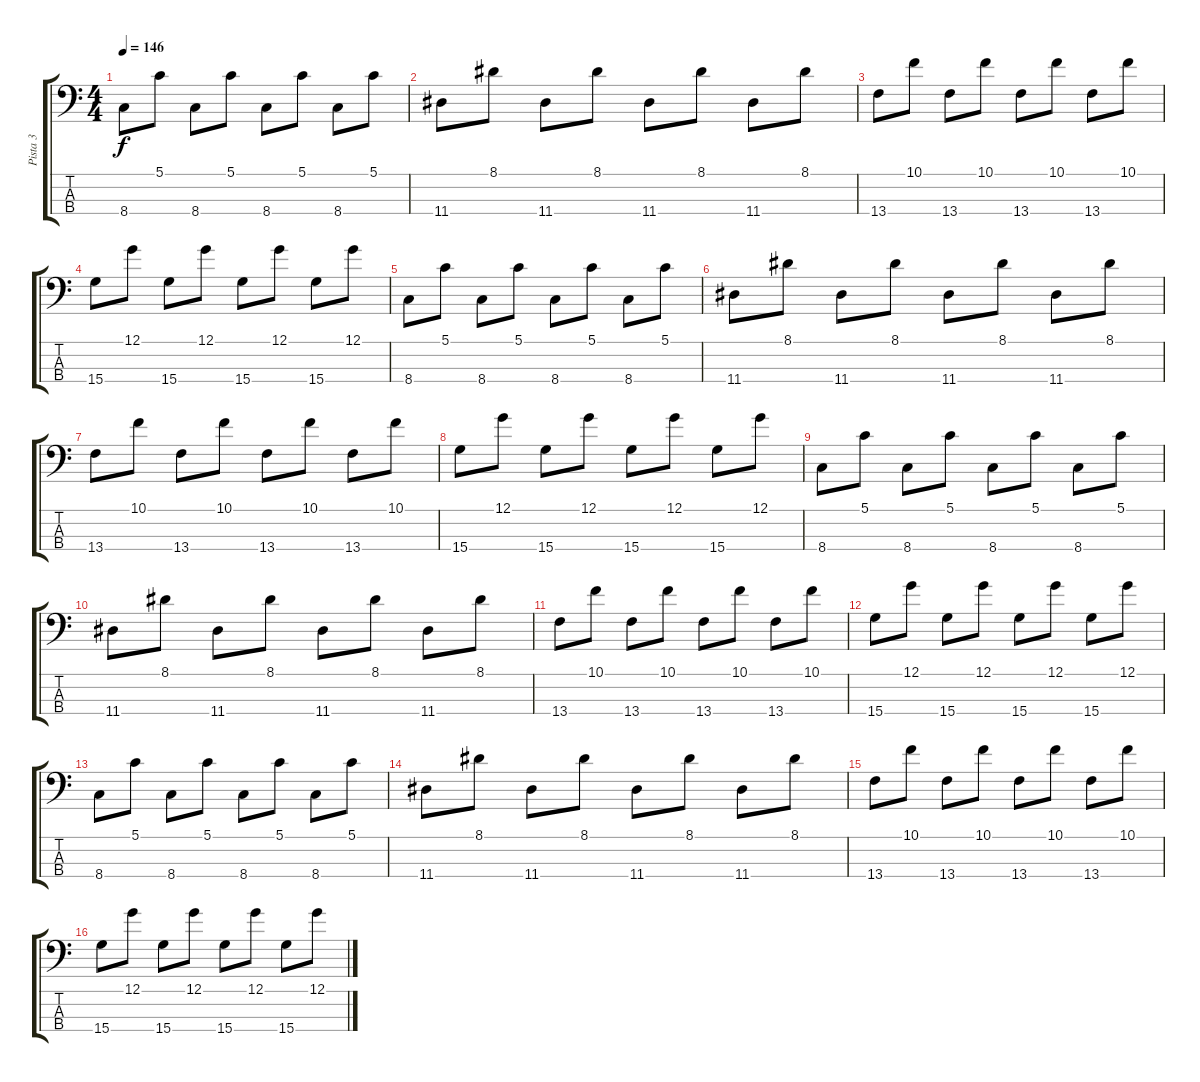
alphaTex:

\track ("Pista 3" "Pista 3") {instrument electricbasspick}
\staff {score tabs}
\tuning (G2 D2 A1 E1) {hide}
\ts (4 4)
\tempo 146
\clef f4
\ks c
8.4.8{dy f} 5.1.8 8.4.8 5.1.8 8.4.8 5.1.8 8.4.8 5.1.8 |
11.4.8 8.1.8 11.4.8 8.1.8 11.4.8 8.1.8 11.4.8 8.1.8 |
13.4.8 10.1.8 13.4.8 10.1.8 13.4.8 10.1.8 13.4.8 10.1.8 |
15.4.8 12.1.8 15.4.8 12.1.8 15.4.8 12.1.8 15.4.8 12.1.8 |
8.4.8 5.1.8 8.4.8 5.1.8 8.4.8 5.1.8 8.4.8 5.1.8 |
11.4.8 8.1.8 11.4.8 8.1.8 11.4.8 8.1.8 11.4.8 8.1.8 |
13.4.8 10.1.8 13.4.8 10.1.8 13.4.8 10.1.8 13.4.8 10.1.8 |
15.4.8 12.1.8 15.4.8 12.1.8 15.4.8 12.1.8 15.4.8 12.1.8 |
8.4.8 5.1.8 8.4.8 5.1.8 8.4.8 5.1.8 8.4.8 5.1.8 |
11.4.8 8.1.8 11.4.8 8.1.8 11.4.8 8.1.8 11.4.8 8.1.8 |
13.4.8 10.1.8 13.4.8 10.1.8 13.4.8 10.1.8 13.4.8 10.1.8 |
15.4.8 12.1.8 15.4.8 12.1.8 15.4.8 12.1.8 15.4.8 12.1.8 |
8.4.8 5.1.8 8.4.8 5.1.8 8.4.8 5.1.8 8.4.8 5.1.8 |
11.4.8 8.1.8 11.4.8 8.1.8 11.4.8 8.1.8 11.4.8 8.1.8 |
13.4.8 10.1.8 13.4.8 10.1.8 13.4.8 10.1.8 13.4.8 10.1.8 |
15.4.8 12.1.8 15.4.8 12.1.8 15.4.8 12.1.8 15.4.8 12.1.8
